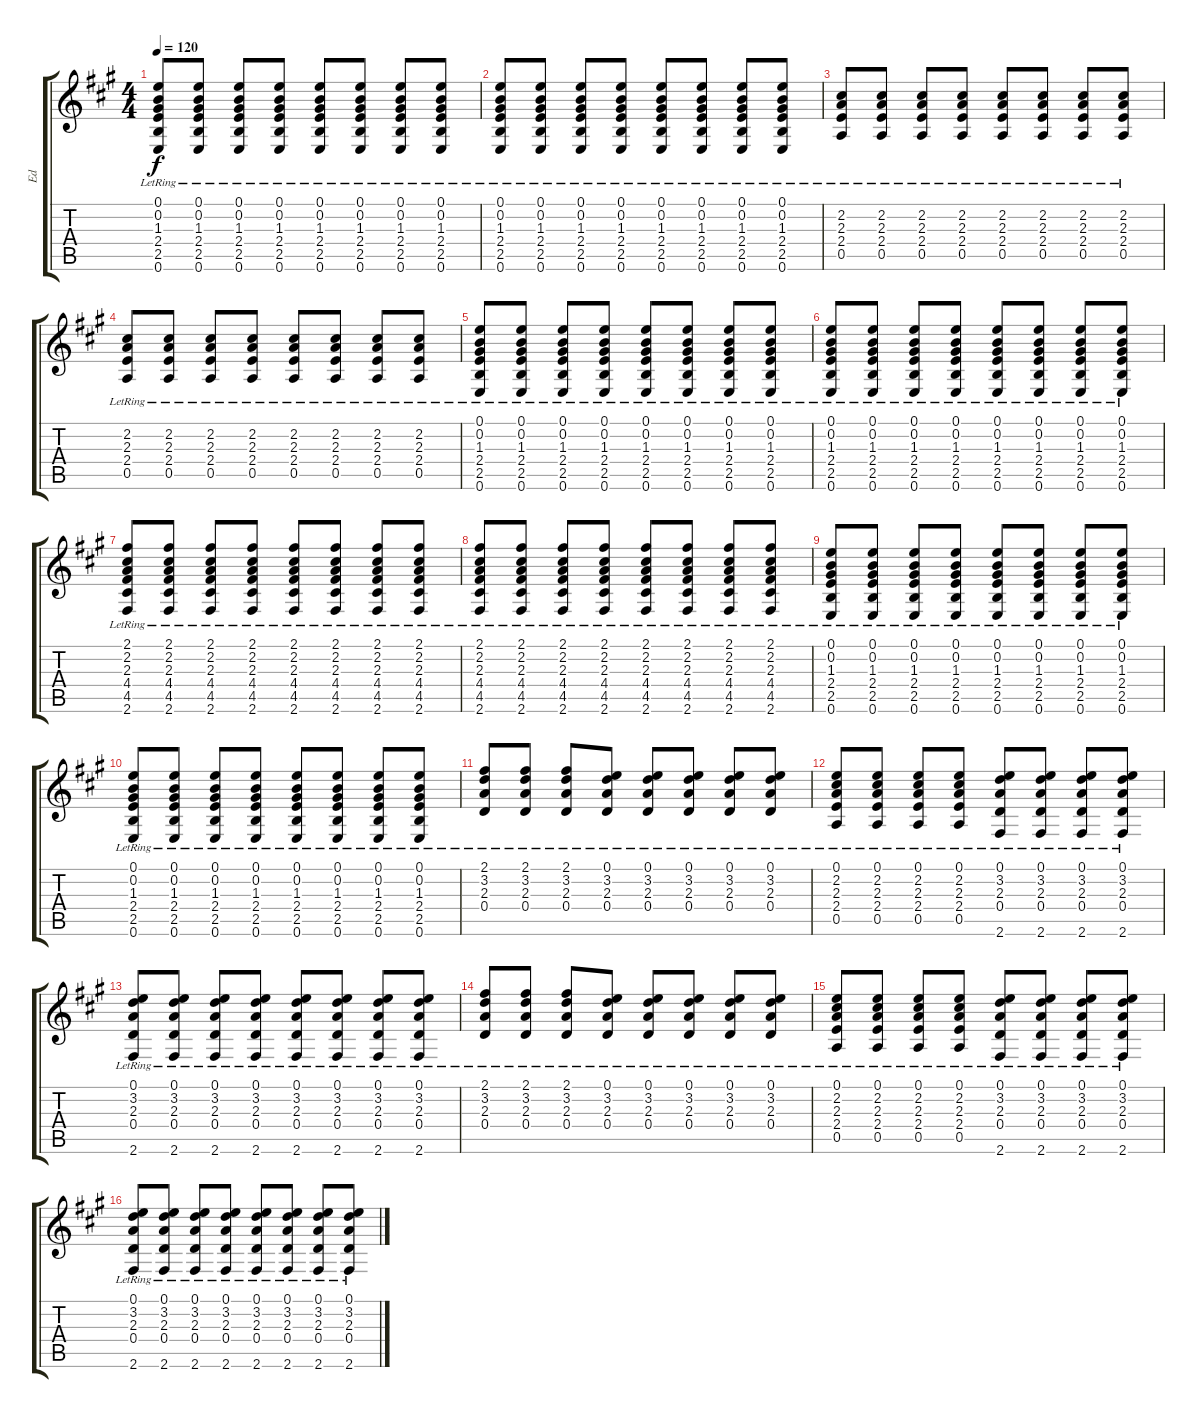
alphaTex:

\track ("Ed" "Ed") {instrument electricguitarjazz}
\staff {score tabs}
\tuning (E4 B3 G3 D3 A2 E2) {hide}
\ts (4 4)
\tempo 120
\clef g2
\ks a
(0.1{lr} 0.2{lr} 1.3{lr} 2.4{lr} 2.5{lr} 0.6{lr}).8{dy f} (0.1{lr} 0.2{lr} 1.3{lr} 2.4{lr} 2.5{lr} 0.6{lr}).8 (0.1{lr} 0.2{lr} 1.3{lr} 2.4{lr} 2.5{lr} 0.6{lr}).8 (0.1{lr} 0.2{lr} 1.3{lr} 2.4{lr} 2.5{lr} 0.6{lr}).8 (0.1{lr} 0.2{lr} 1.3{lr} 2.4{lr} 2.5{lr} 0.6{lr}).8 (0.1{lr} 0.2{lr} 1.3{lr} 2.4{lr} 2.5{lr} 0.6{lr}).8 (0.1{lr} 0.2{lr} 1.3{lr} 2.4{lr} 2.5{lr} 0.6{lr}).8 (0.1{lr} 0.2{lr} 1.3{lr} 2.4{lr} 2.5{lr} 0.6{lr}).8 |
(0.1{lr} 0.2{lr} 1.3{lr} 2.4{lr} 2.5{lr} 0.6{lr}).8 (0.1{lr} 0.2{lr} 1.3{lr} 2.4{lr} 2.5{lr} 0.6{lr}).8 (0.1{lr} 0.2{lr} 1.3{lr} 2.4{lr} 2.5{lr} 0.6{lr}).8 (0.1{lr} 0.2{lr} 1.3{lr} 2.4{lr} 2.5{lr} 0.6{lr}).8 (0.1{lr} 0.2{lr} 1.3{lr} 2.4{lr} 2.5{lr} 0.6{lr}).8 (0.1{lr} 0.2{lr} 1.3{lr} 2.4{lr} 2.5{lr} 0.6{lr}).8 (0.1{lr} 0.2{lr} 1.3{lr} 2.4{lr} 2.5{lr} 0.6{lr}).8 (0.1{lr} 0.2{lr} 1.3{lr} 2.4{lr} 2.5{lr} 0.6{lr}).8 |
(2.2{lr} 2.3{lr} 2.4{lr} 0.5{lr}).8 (2.2{lr} 2.3{lr} 2.4{lr} 0.5{lr}).8 (2.2{lr} 2.3{lr} 2.4{lr} 0.5{lr}).8 (2.2{lr} 2.3{lr} 2.4{lr} 0.5{lr}).8 (2.2{lr} 2.3{lr} 2.4{lr} 0.5{lr}).8 (2.2{lr} 2.3{lr} 2.4{lr} 0.5{lr}).8 (2.2{lr} 2.3{lr} 2.4{lr} 0.5{lr}).8 (2.2{lr} 2.3{lr} 2.4{lr} 0.5{lr}).8 |
(2.2{lr} 2.3{lr} 2.4{lr} 0.5{lr}).8 (2.2{lr} 2.3{lr} 2.4{lr} 0.5{lr}).8 (2.2{lr} 2.3{lr} 2.4{lr} 0.5{lr}).8 (2.2{lr} 2.3{lr} 2.4{lr} 0.5{lr}).8 (2.2{lr} 2.3{lr} 2.4{lr} 0.5{lr}).8 (2.2{lr} 2.3{lr} 2.4{lr} 0.5{lr}).8 (2.2{lr} 2.3{lr} 2.4{lr} 0.5{lr}).8 (2.2{lr} 2.3{lr} 2.4{lr} 0.5{lr}).8 |
(0.1{lr} 0.2{lr} 1.3{lr} 2.4{lr} 2.5{lr} 0.6{lr}).8 (0.1{lr} 0.2{lr} 1.3{lr} 2.4{lr} 2.5{lr} 0.6{lr}).8 (0.1{lr} 0.2{lr} 1.3{lr} 2.4{lr} 2.5{lr} 0.6{lr}).8 (0.1{lr} 0.2{lr} 1.3{lr} 2.4{lr} 2.5{lr} 0.6{lr}).8 (0.1{lr} 0.2{lr} 1.3{lr} 2.4{lr} 2.5{lr} 0.6{lr}).8 (0.1{lr} 0.2{lr} 1.3{lr} 2.4{lr} 2.5{lr} 0.6{lr}).8 (0.1{lr} 0.2{lr} 1.3{lr} 2.4{lr} 2.5{lr} 0.6{lr}).8 (0.1{lr} 0.2{lr} 1.3{lr} 2.4{lr} 2.5{lr} 0.6{lr}).8 |
(0.1{lr} 0.2{lr} 1.3{lr} 2.4{lr} 2.5{lr} 0.6{lr}).8 (0.1{lr} 0.2{lr} 1.3{lr} 2.4{lr} 2.5{lr} 0.6{lr}).8 (0.1{lr} 0.2{lr} 1.3{lr} 2.4{lr} 2.5{lr} 0.6{lr}).8 (0.1{lr} 0.2{lr} 1.3{lr} 2.4{lr} 2.5{lr} 0.6{lr}).8 (0.1{lr} 0.2{lr} 1.3{lr} 2.4{lr} 2.5{lr} 0.6{lr}).8 (0.1{lr} 0.2{lr} 1.3{lr} 2.4{lr} 2.5{lr} 0.6{lr}).8 (0.1{lr} 0.2{lr} 1.3{lr} 2.4{lr} 2.5{lr} 0.6{lr}).8 (0.1{lr} 0.2{lr} 1.3{lr} 2.4{lr} 2.5{lr} 0.6{lr}).8 |
(2.1{lr} 2.2{lr} 2.3{lr} 4.4{lr} 4.5{lr} 2.6{lr}).8 (2.1{lr} 2.2{lr} 2.3{lr} 4.4{lr} 4.5{lr} 2.6{lr}).8 (2.1{lr} 2.2{lr} 2.3{lr} 4.4{lr} 4.5{lr} 2.6{lr}).8 (2.1{lr} 2.2{lr} 2.3{lr} 4.4{lr} 4.5{lr} 2.6{lr}).8 (2.1{lr} 2.2{lr} 2.3{lr} 4.4{lr} 4.5{lr} 2.6{lr}).8 (2.1{lr} 2.2{lr} 2.3{lr} 4.4{lr} 4.5{lr} 2.6{lr}).8 (2.1{lr} 2.2{lr} 2.3{lr} 4.4{lr} 4.5{lr} 2.6{lr}).8 (2.1{lr} 2.2{lr} 2.3{lr} 4.4{lr} 4.5{lr} 2.6{lr}).8 |
(2.1{lr} 2.2{lr} 2.3{lr} 4.4{lr} 4.5{lr} 2.6{lr}).8 (2.1{lr} 2.2{lr} 2.3{lr} 4.4{lr} 4.5{lr} 2.6{lr}).8 (2.1{lr} 2.2{lr} 2.3{lr} 4.4{lr} 4.5{lr} 2.6{lr}).8 (2.1{lr} 2.2{lr} 2.3{lr} 4.4{lr} 4.5{lr} 2.6{lr}).8 (2.1{lr} 2.2{lr} 2.3{lr} 4.4{lr} 4.5{lr} 2.6{lr}).8 (2.1{lr} 2.2{lr} 2.3{lr} 4.4{lr} 4.5{lr} 2.6{lr}).8 (2.1{lr} 2.2{lr} 2.3{lr} 4.4{lr} 4.5{lr} 2.6{lr}).8 (2.1{lr} 2.2{lr} 2.3{lr} 4.4{lr} 4.5{lr} 2.6{lr}).8 |
(0.1{lr} 0.2{lr} 1.3{lr} 2.4{lr} 2.5{lr} 0.6{lr}).8 (0.1{lr} 0.2{lr} 1.3{lr} 2.4{lr} 2.5{lr} 0.6{lr}).8 (0.1{lr} 0.2{lr} 1.3{lr} 2.4{lr} 2.5{lr} 0.6{lr}).8 (0.1{lr} 0.2{lr} 1.3{lr} 2.4{lr} 2.5{lr} 0.6{lr}).8 (0.1{lr} 0.2{lr} 1.3{lr} 2.4{lr} 2.5{lr} 0.6{lr}).8 (0.1{lr} 0.2{lr} 1.3{lr} 2.4{lr} 2.5{lr} 0.6{lr}).8 (0.1{lr} 0.2{lr} 1.3{lr} 2.4{lr} 2.5{lr} 0.6{lr}).8 (0.1{lr} 0.2{lr} 1.3{lr} 2.4{lr} 2.5{lr} 0.6{lr}).8 |
(0.1{lr} 0.2{lr} 1.3{lr} 2.4{lr} 2.5{lr} 0.6{lr}).8 (0.1{lr} 0.2{lr} 1.3{lr} 2.4{lr} 2.5{lr} 0.6{lr}).8 (0.1{lr} 0.2{lr} 1.3{lr} 2.4{lr} 2.5{lr} 0.6{lr}).8 (0.1{lr} 0.2{lr} 1.3{lr} 2.4{lr} 2.5{lr} 0.6{lr}).8 (0.1{lr} 0.2{lr} 1.3{lr} 2.4{lr} 2.5{lr} 0.6{lr}).8 (0.1{lr} 0.2{lr} 1.3{lr} 2.4{lr} 2.5{lr} 0.6{lr}).8 (0.1{lr} 0.2{lr} 1.3{lr} 2.4{lr} 2.5{lr} 0.6{lr}).8 (0.1{lr} 0.2{lr} 1.3{lr} 2.4{lr} 2.5{lr} 0.6{lr}).8 |
(2.1{lr} 3.2{lr} 2.3{lr} 0.4{lr}).8 (2.1{lr} 3.2{lr} 2.3{lr} 0.4{lr}).8 (2.1{lr} 3.2{lr} 2.3{lr} 0.4{lr}).8 (0.1{lr} 3.2{lr} 2.3{lr} 0.4{lr}).8 (0.1{lr} 3.2{lr} 2.3{lr} 0.4{lr}).8 (0.1{lr} 3.2{lr} 2.3{lr} 0.4{lr}).8 (0.1{lr} 3.2{lr} 2.3{lr} 0.4{lr}).8 (0.1{lr} 3.2{lr} 2.3{lr} 0.4{lr}).8 |
(0.1{lr} 2.2{lr} 2.3{lr} 2.4{lr} 0.5{lr}).8 (0.1{lr} 2.2{lr} 2.3{lr} 2.4{lr} 0.5{lr}).8 (0.1{lr} 2.2{lr} 2.3{lr} 2.4{lr} 0.5{lr}).8 (0.1{lr} 2.2{lr} 2.3{lr} 2.4{lr} 0.5{lr}).8 (0.1{lr} 3.2{lr} 2.3{lr} 0.4{lr} 2.6{lr}).8 (0.1{lr} 3.2{lr} 2.3{lr} 0.4{lr} 2.6{lr}).8 (0.1{lr} 3.2{lr} 2.3{lr} 0.4{lr} 2.6{lr}).8 (0.1{lr} 3.2{lr} 2.3{lr} 0.4{lr} 2.6{lr}).8 |
(0.1{lr} 3.2{lr} 2.3{lr} 0.4{lr} 2.6{lr}).8 (0.1{lr} 3.2{lr} 2.3{lr} 0.4{lr} 2.6{lr}).8 (0.1{lr} 3.2{lr} 2.3{lr} 0.4{lr} 2.6{lr}).8 (0.1{lr} 3.2{lr} 2.3{lr} 0.4{lr} 2.6{lr}).8 (0.1{lr} 3.2{lr} 2.3{lr} 0.4{lr} 2.6{lr}).8 (0.1{lr} 3.2{lr} 2.3{lr} 0.4{lr} 2.6{lr}).8 (0.1{lr} 3.2{lr} 2.3{lr} 0.4{lr} 2.6{lr}).8 (0.1{lr} 3.2{lr} 2.3{lr} 0.4{lr} 2.6{lr}).8 |
(2.1{lr} 3.2{lr} 2.3{lr} 0.4{lr}).8 (2.1{lr} 3.2{lr} 2.3{lr} 0.4{lr}).8 (2.1{lr} 3.2{lr} 2.3{lr} 0.4{lr}).8 (0.1{lr} 3.2{lr} 2.3{lr} 0.4{lr}).8 (0.1{lr} 3.2{lr} 2.3{lr} 0.4{lr}).8 (0.1{lr} 3.2{lr} 2.3{lr} 0.4{lr}).8 (0.1{lr} 3.2{lr} 2.3{lr} 0.4{lr}).8 (0.1{lr} 3.2{lr} 2.3{lr} 0.4{lr}).8 |
(0.1{lr} 2.2{lr} 2.3{lr} 2.4{lr} 0.5{lr}).8 (0.1{lr} 2.2{lr} 2.3{lr} 2.4{lr} 0.5{lr}).8 (0.1{lr} 2.2{lr} 2.3{lr} 2.4{lr} 0.5{lr}).8 (0.1{lr} 2.2{lr} 2.3{lr} 2.4{lr} 0.5{lr}).8 (0.1{lr} 3.2{lr} 2.3{lr} 0.4{lr} 2.6{lr}).8 (0.1{lr} 3.2{lr} 2.3{lr} 0.4{lr} 2.6{lr}).8 (0.1{lr} 3.2{lr} 2.3{lr} 0.4{lr} 2.6{lr}).8 (0.1{lr} 3.2{lr} 2.3{lr} 0.4{lr} 2.6{lr}).8 |
(0.1{lr} 3.2{lr} 2.3{lr} 0.4{lr} 2.6{lr}).8 (0.1{lr} 3.2{lr} 2.3{lr} 0.4{lr} 2.6{lr}).8 (0.1{lr} 3.2{lr} 2.3{lr} 0.4{lr} 2.6{lr}).8 (0.1{lr} 3.2{lr} 2.3{lr} 0.4{lr} 2.6{lr}).8 (0.1{lr} 3.2{lr} 2.3{lr} 0.4{lr} 2.6{lr}).8 (0.1{lr} 3.2{lr} 2.3{lr} 0.4{lr} 2.6{lr}).8 (0.1{lr} 3.2{lr} 2.3{lr} 0.4{lr} 2.6{lr}).8 (0.1{lr} 3.2{lr} 2.3{lr} 0.4{lr} 2.6{lr}).8
